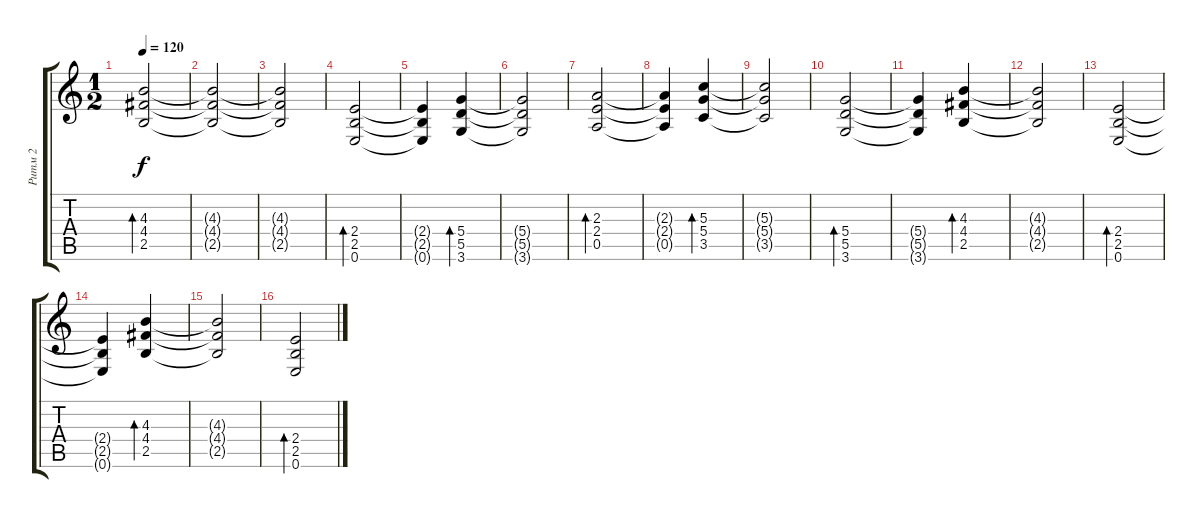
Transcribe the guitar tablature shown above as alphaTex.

\track ("Ритм 2" "Ритм 2") {instrument electricguitarclean}
\staff {score tabs}
\tuning (E4 B3 G3 D3 A2 E2) {hide}
\ts (1 2)
\tempo 120
\clef g2
\ks c
(4.3 4.4 2.5).2{bd 120 dy f} |
(4.3{t} 4.4{t} 2.5{t}).2 |
(4.3{t} 4.4{t} 2.5{t}).2 |
(2.4 2.5 0.6).2{bd 120} |
(2.4{t} 2.5{t} 0.6{t}).4 (5.4 5.5 3.6).4{bd 120} |
(5.4{t} 5.5{t} 3.6{t}).2 |
(2.3 2.4 0.5).2{bd 120} |
(2.3{t} 2.4{t} 0.5{t}).4 (5.3 5.4 3.5).4{bd 120} |
(5.3{t} 5.4{t} 3.5{t}).2 |
(5.4 5.5 3.6).2{bd 120} |
(5.4{t} 5.5{t} 3.6{t}).4 (4.3 4.4 2.5).4{bd 120} |
(4.3{t} 4.4{t} 2.5{t}).2 |
(2.4 2.5 0.6).2{bd 120} |
(2.4{t} 2.5{t} 0.6{t}).4 (4.3 4.4 2.5).4{bd 120} |
(4.3{t} 4.4{t} 2.5{t}).2 |
(2.4 2.5 0.6).2{bd 120}
